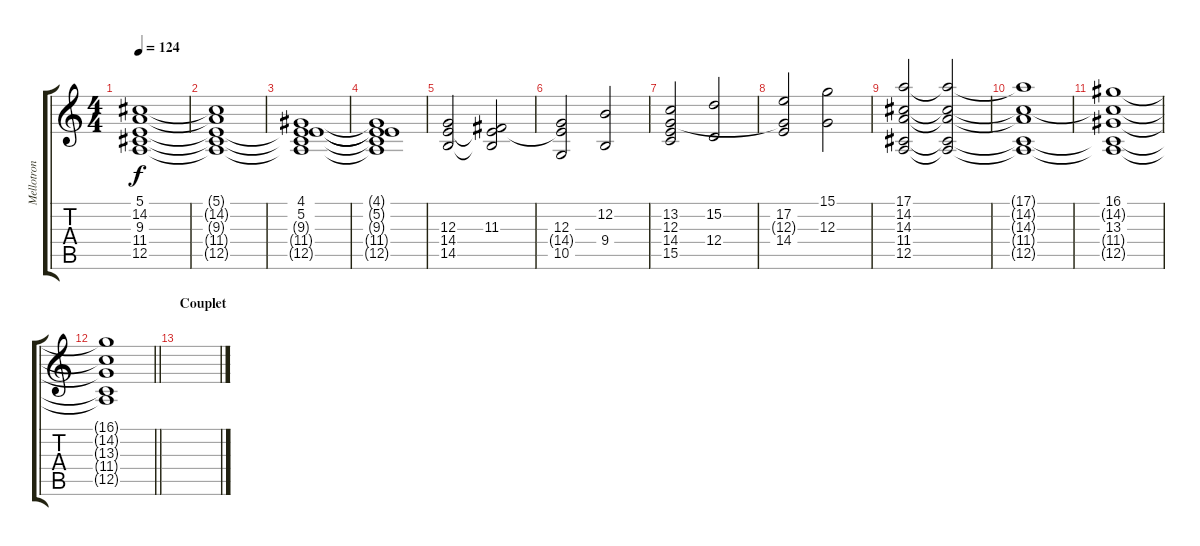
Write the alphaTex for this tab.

\track ("Mellotron choir" "Mellotron ") {instrument choiraahs}
\staff {score tabs}
\tuning (E4 B3 G3 D3 A2 E2) {hide}
\ts (4 4)
\tempo 124
\clef g2
\ks c
(5.1 14.2 9.3 11.4 12.5).1{dy f} |
(5.1{t} 14.2{t} 9.3{t} 11.4{t} 12.5{t}).1 |
(4.1 5.2 9.3{t} 11.4{t} 12.5{t}).1 |
(4.1{t} 5.2{t} 9.3{t} 11.4{t} 12.5{t}).1 |
(12.3 14.4 14.5).2 (11.3 14.4{t} 14.5{t}).2 |
(12.3 14.4{t} 10.5).2 (12.2 9.4).2 |
(13.2 12.3 14.4 15.5).2 (15.2 12.4).2 |
(17.2 12.3{t} 14.4).2 (15.1 12.3).2 |
(17.1 14.2 14.3 11.4 12.5).2 (17.1{t} 14.2{t} 14.3{t} 11.4{t} 12.5{t}).2 |
(17.1{t} 14.2{t} 14.3{t} 11.4{t} 12.5{t}).1 |
(16.1 14.2{t} 13.3 11.4{t} 12.5{t}).1 |
\barLineRight lightlight
(16.1{t} 14.2{t} 13.3{t} 11.4{t} 12.5{t}).1 |
\section ("" "Couplet")
